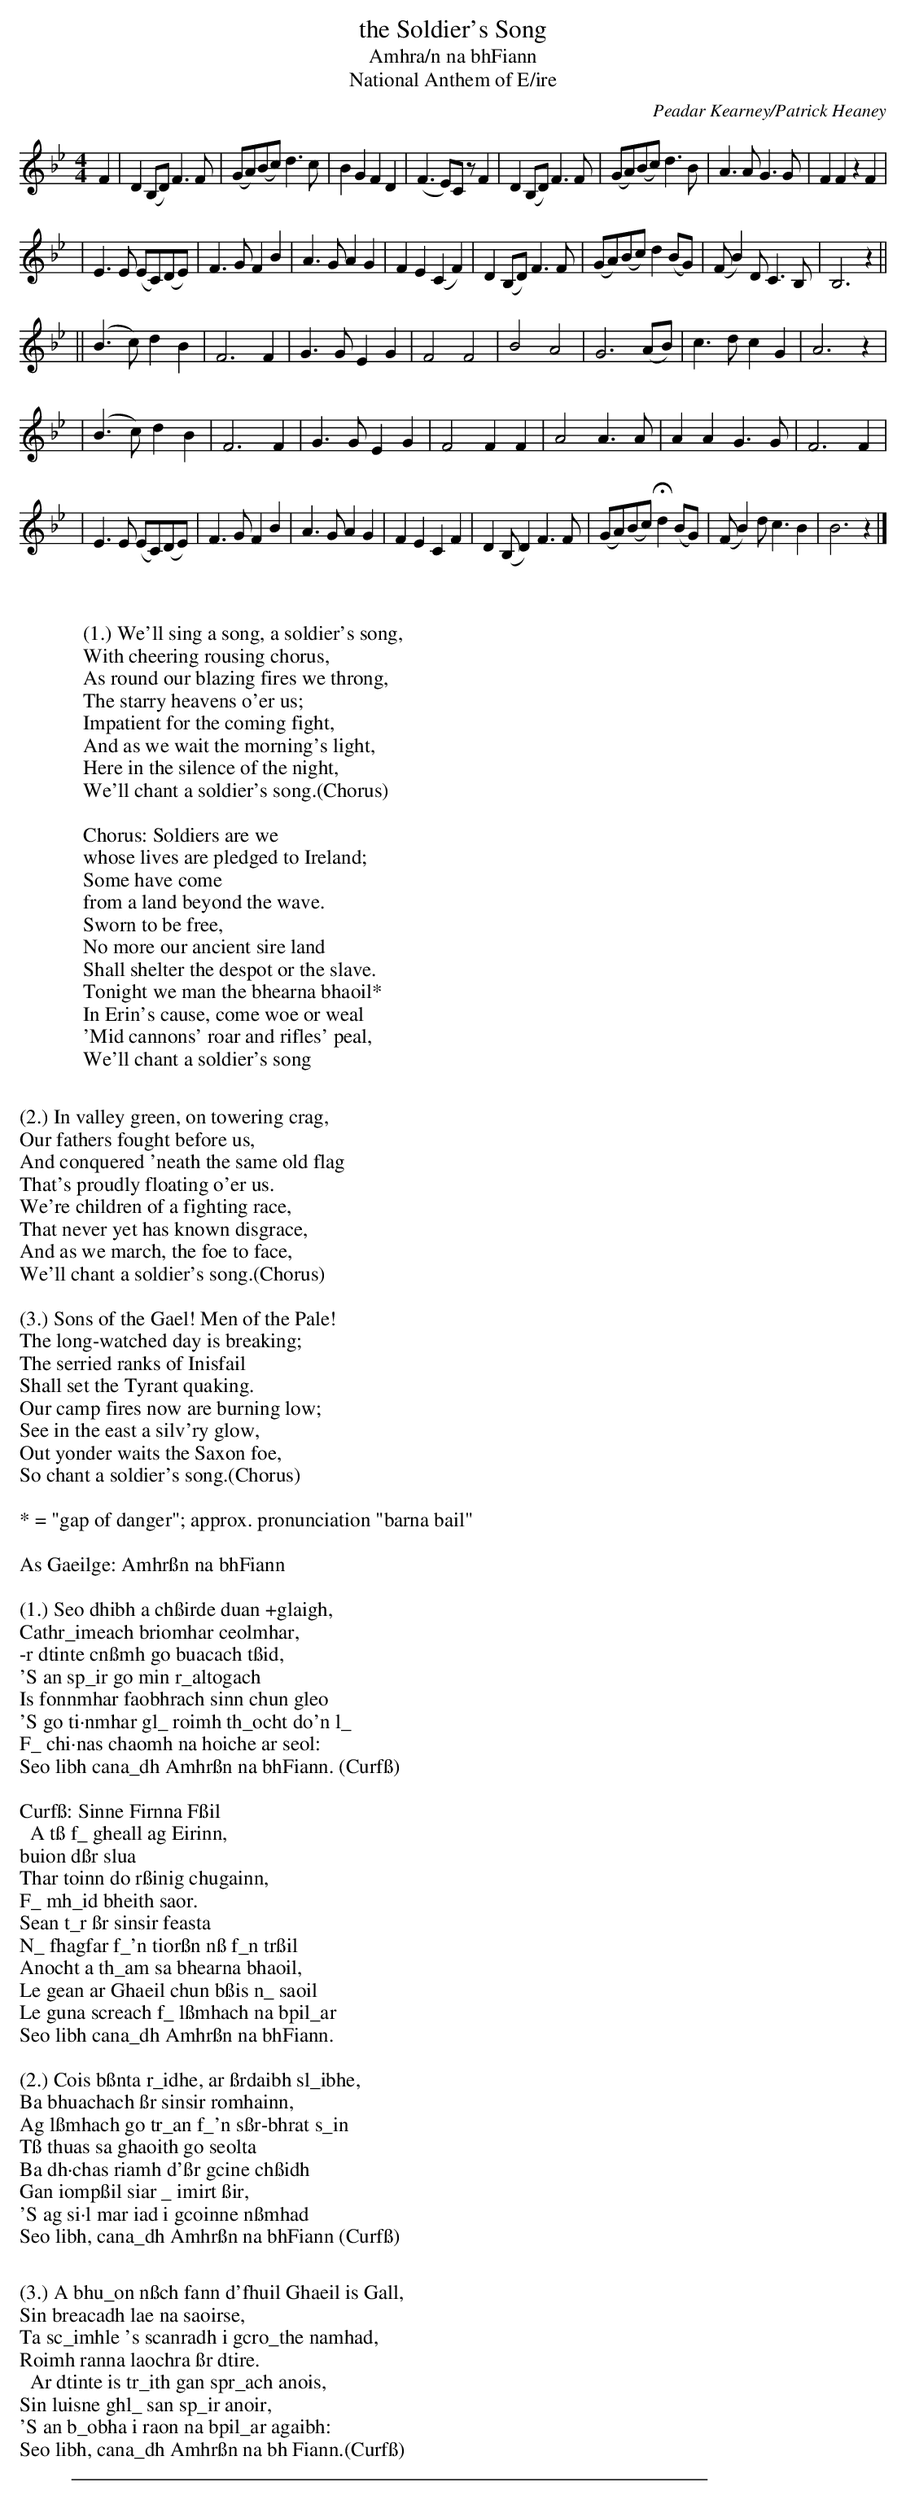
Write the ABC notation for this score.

X:1
T: the Soldier's Song
T: Amhra/n na bhFiann
T: National Anthem of E/ire
C: Peadar Kearney/Patrick Heaney
M: 4/4
L: 1/4
K: Bb
F \
| D(B,/D/)F3/F/ | (G/A/)(B/c/)d3/c/ | BGFD | (F3/E/)C/z/F \
| D(B,/D/)F3/F/ | (G/A/)(B/c/)d3/B/ | A3/A/G3/G/ | FFzF |
| E3/E/ (E/C/)(D/E/) | F3/G/FB | A3/G/AG | FE(CF) \
| D(B,/D/)F3/F/ | (G/A/)(B/c/)d(B/G/) | (F/B)D/C3/B,/ | B,3z ||
|| (B3/c/)dB | F3F | G3/G/EG | F2F2 \
| B2A2 | G3(A/B/) | c3/d/cG | A3z |
| (B3/c/)dB | F3F | G3/G/EG | F2FF \
| A2A3/A/ | AAG3/G/ | F3F |
| E3/E/ (E/C/)(D/E/) | F3/G/FB | A3/G/AG | FECF | D(B,/D)F3/F/ \
| (G/A/)(B/c/)Hd(B/G/) | (F/B)d/c3/B | B3z |]
W:
W:
W: (1.) We'll sing a song, a soldier's song,
W: With cheering rousing chorus,
W: As round our blazing fires we throng,
W: The starry heavens o'er us;
W: Impatient for the coming fight,
W: And as we wait the morning's light,
W: Here in the silence of the night,
W: We'll chant a soldier's song.(Chorus)
W:
W: Chorus: Soldiers are we
W: whose lives are pledged to Ireland;
W: Some have come
W: from a land beyond the wave.
W: Sworn to be free,
W: No more our ancient sire land
W: Shall shelter the despot or the slave.
W: Tonight we man the bhearna bhaoil*
W: In Erin's cause, come woe or weal
W: 'Mid cannons' roar and rifles' peal,
W: We'll chant a soldier's song
W:
W: (2.) In valley green, on towering crag,
W: Our fathers fought before us,
W: And conquered 'neath the same old flag
W: That's proudly floating o'er us.
W: We're children of a fighting race,
W: That never yet has known disgrace,
W: And as we march, the foe to face,
W: We'll chant a soldier's song.(Chorus)
W:
W: (3.) Sons of the Gael! Men of the Pale!
W: The long-watched day is breaking;
W: The serried ranks of Inisfail
W: Shall set the Tyrant quaking.
W: Our camp fires now are burning low;
W: See in the east a silv'ry glow,
W: Out yonder waits the Saxon foe,
W: So chant a soldier's song.(Chorus)
W:
W: * = "gap of danger"; approx. pronunciation "barna bail"
W:
W: As Gaeilge: Amhrßn na bhFiann
W:
W: (1.) Seo dhibh a chßirde duan +glaigh,
W: Cathr_imeach briomhar ceolmhar,
W: -r dtinte cnßmh go buacach tßid,
W: 'S an sp_ir go min r_altogach
W: Is fonnmhar faobhrach sinn chun gleo
W: 'S go ti·nmhar gl_ roimh th_ocht do'n l_
W: F_ chi·nas chaomh na hoiche ar seol:
W: Seo libh cana_dh Amhrßn na bhFiann. (Curfß)
W:
W: Curfß: Sinne Firnna Fßil
W:  A tß f_ gheall ag Eirinn,
W: buion dßr slua
W: Thar toinn do rßinig chugainn,
W: F_ mh_id bheith saor.
W: Sean t_r ßr sinsir feasta
W: N_ fhagfar f_'n tiorßn nß f_n trßil
W: Anocht a th_am sa bhearna bhaoil,
W: Le gean ar Ghaeil chun bßis n_ saoil
W: Le guna screach f_ lßmhach na bpil_ar
W: Seo libh cana_dh Amhrßn na bhFiann.
W:
W: (2.) Cois bßnta r_idhe, ar ßrdaibh sl_ibhe,
W: Ba bhuachach ßr sinsir romhainn,
W: Ag lßmhach go tr_an f_'n sßr-bhrat s_in
W: Tß thuas sa ghaoith go seolta
W: Ba dh·chas riamh d'ßr gcine chßidh
W: Gan iompßil siar _ imirt ßir,
W: 'S ag si·l mar iad i gcoinne nßmhad
W: Seo libh, cana_dh Amhrßn na bhFiann (Curfß)
W:
W: (3.) A bhu_on nßch fann d'fhuil Ghaeil is Gall,
W: Sin breacadh lae na saoirse,
W: Ta sc_imhle 's scanradh i gcro_the namhad,
W: Roimh ranna laochra ßr dtire.
W:  Ar dtinte is tr_ith gan spr_ach anois,
W: Sin luisne ghl_ san sp_ir anoir,
W: 'S an b_obha i raon na bpil_ar agaibh:
W: Seo libh, cana_dh Amhrßn na bh Fiann.(Curfß)
W:
